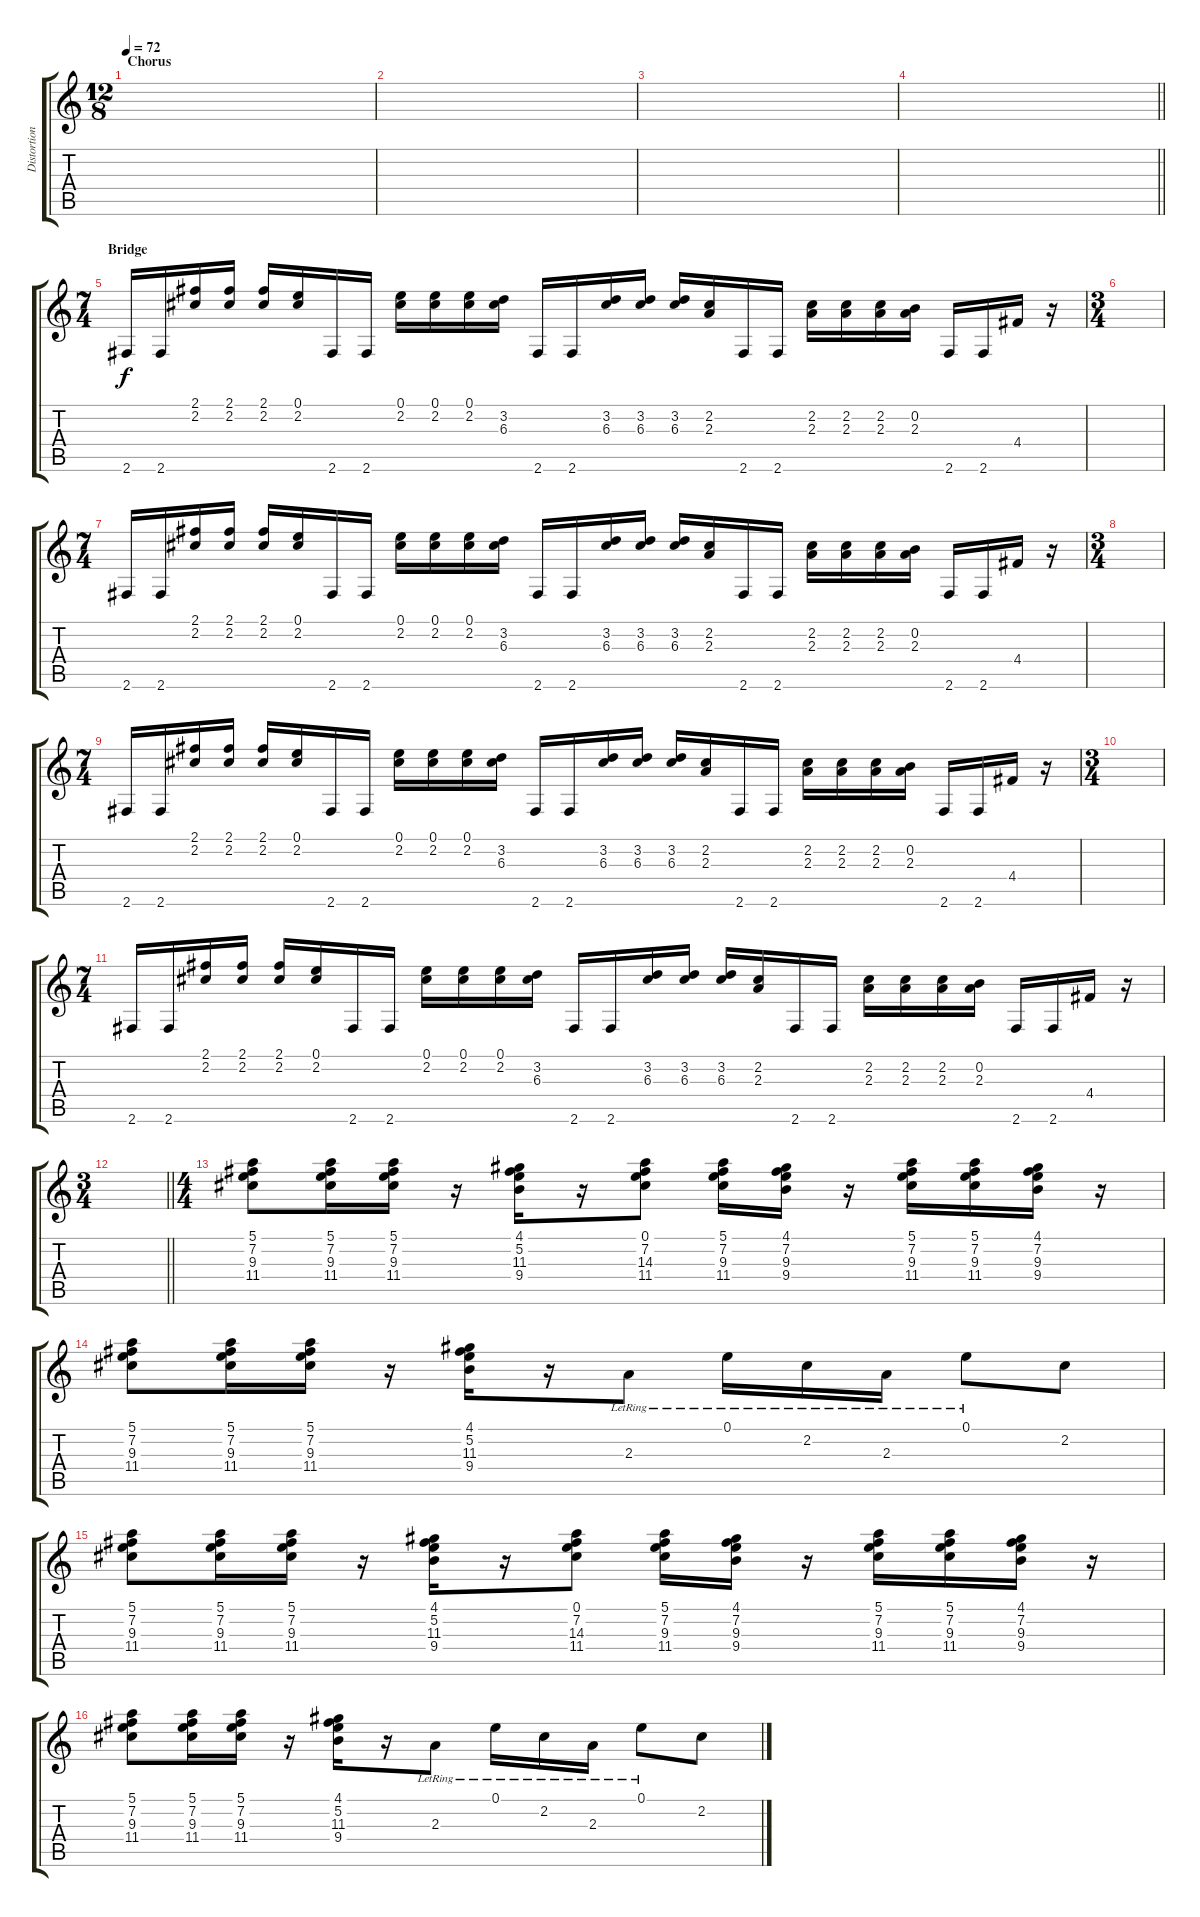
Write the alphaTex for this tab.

\track ("Distortion Guitar" "Distortion") {instrument distortionguitar}
\staff {score tabs}
\tuning (E4 B3 G3 D3 A2 E2) {hide}
\ts (12 8)
\section ("" "Chorus")
\tempo 72
\clef g2
\ks c
|
|
|
\barLineRight lightlight
|
\ts (7 4)
\section ("" "Bridge")
2.6.16 2.6.16 (2.1 2.2).16 (2.1 2.2).16 (2.1 2.2).16 (0.1 2.2).16 2.6.16 2.6.16 (0.1 2.2).16 (0.1 2.2).16 (0.1 2.2).16 (3.2 6.3).16 2.6.16 2.6.16 (3.2 6.3).16 (3.2 6.3).16 (3.2 6.3).16 (2.2 2.3).16 2.6.16 2.6.16 (2.2 2.3).16 (2.2 2.3).16 (2.2 2.3).16 (0.2 2.3).16 2.6.16 2.6.16 4.4.16 r.16 |
\ts (3 4)
|
\ts (7 4)
2.6.16 2.6.16 (2.1 2.2).16 (2.1 2.2).16 (2.1 2.2).16 (0.1 2.2).16 2.6.16 2.6.16 (0.1 2.2).16 (0.1 2.2).16 (0.1 2.2).16 (3.2 6.3).16 2.6.16 2.6.16 (3.2 6.3).16 (3.2 6.3).16 (3.2 6.3).16 (2.2 2.3).16 2.6.16 2.6.16 (2.2 2.3).16 (2.2 2.3).16 (2.2 2.3).16 (0.2 2.3).16 2.6.16 2.6.16 4.4.16 r.16 |
\ts (3 4)
|
\ts (7 4)
2.6.16 2.6.16 (2.1 2.2).16 (2.1 2.2).16 (2.1 2.2).16 (0.1 2.2).16 2.6.16 2.6.16 (0.1 2.2).16 (0.1 2.2).16 (0.1 2.2).16 (3.2 6.3).16 2.6.16 2.6.16 (3.2 6.3).16 (3.2 6.3).16 (3.2 6.3).16 (2.2 2.3).16 2.6.16 2.6.16 (2.2 2.3).16 (2.2 2.3).16 (2.2 2.3).16 (0.2 2.3).16 2.6.16 2.6.16 4.4.16 r.16 |
\ts (3 4)
|
\ts (7 4)
2.6.16 2.6.16 (2.1 2.2).16 (2.1 2.2).16 (2.1 2.2).16 (0.1 2.2).16 2.6.16 2.6.16 (0.1 2.2).16 (0.1 2.2).16 (0.1 2.2).16 (3.2 6.3).16 2.6.16 2.6.16 (3.2 6.3).16 (3.2 6.3).16 (3.2 6.3).16 (2.2 2.3).16 2.6.16 2.6.16 (2.2 2.3).16 (2.2 2.3).16 (2.2 2.3).16 (0.2 2.3).16 2.6.16 2.6.16 4.4.16 r.16 |
\ts (3 4)
\barLineRight lightlight
|
\ts (4 4)
\section ("" "")
(5.1 7.2 9.3 11.4).8 (5.1 7.2 9.3 11.4).16 (5.1 7.2 9.3 11.4).16 r.16 (4.1 5.2 11.3 9.4).16 r.16 (0.1 7.2 14.3 11.4).8 (5.1 7.2 9.3 11.4).16 (4.1 7.2 9.3 9.4).16 r.16 (5.1 7.2 9.3 11.4).16 (5.1 7.2 9.3 11.4).16 (4.1 7.2 9.3 9.4).16 r.16 |
(5.1 7.2 9.3 11.4).8 (5.1 7.2 9.3 11.4).16 (5.1 7.2 9.3 11.4).16 r.16 (4.1 5.2 11.3 9.4).16 r.16 2.3{lr}.8 0.1{lr}.16 2.2{lr}.16 2.3{lr}.16 0.1{lr}.8 2.2.8 |
(5.1 7.2 9.3 11.4).8 (5.1 7.2 9.3 11.4).16 (5.1 7.2 9.3 11.4).16 r.16 (4.1 5.2 11.3 9.4).16 r.16 (0.1 7.2 14.3 11.4).8 (5.1 7.2 9.3 11.4).16 (4.1 7.2 9.3 9.4).16 r.16 (5.1 7.2 9.3 11.4).16 (5.1 7.2 9.3 11.4).16 (4.1 7.2 9.3 9.4).16 r.16 |
(5.1 7.2 9.3 11.4).8 (5.1 7.2 9.3 11.4).16 (5.1 7.2 9.3 11.4).16 r.16 (4.1 5.2 11.3 9.4).16 r.16 2.3{lr}.8 0.1{lr}.16 2.2{lr}.16 2.3{lr}.16 0.1{lr}.8 2.2.8
